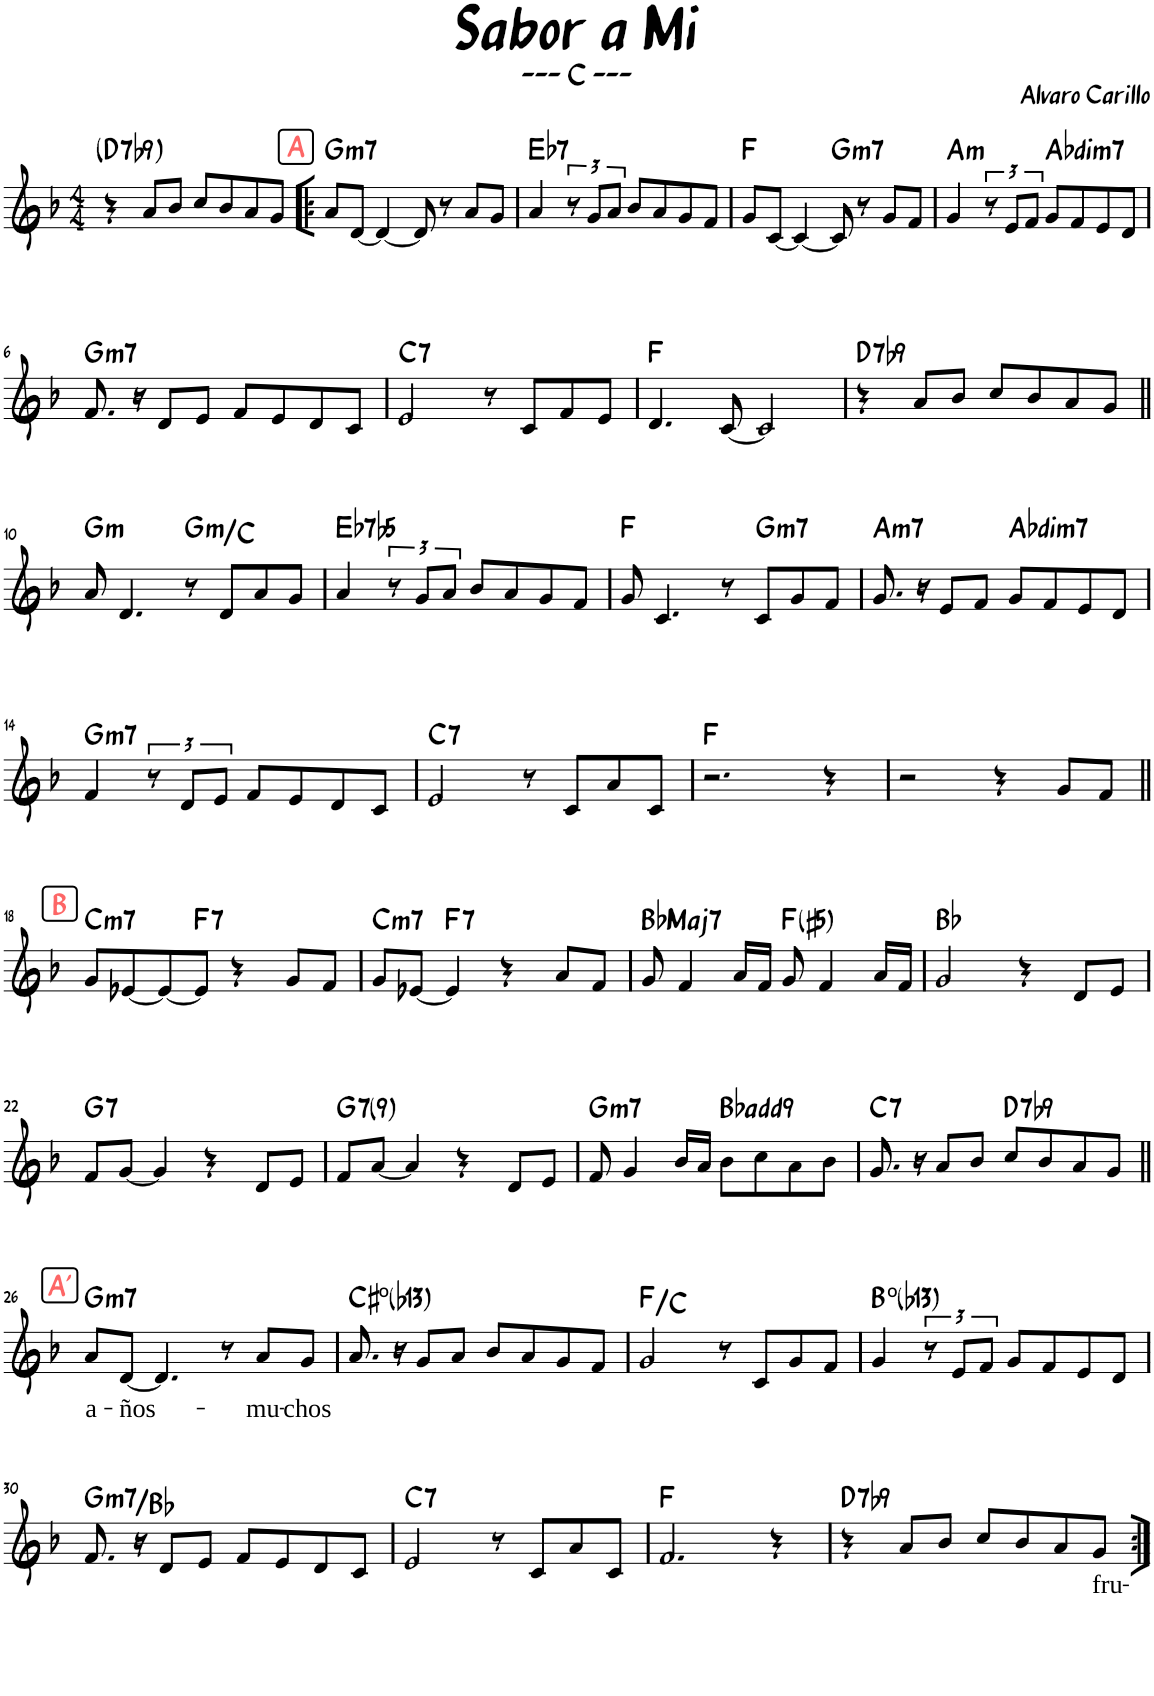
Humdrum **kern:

**kern	**text	**harte
*part1	*part1	*part1
*staff1	*staff1	*
*I"Oboe	*	*
*I'Ob.	*	*
*clefG2	*	*
*k[b-]	*	*
*M4/4	*	*
=1	=1	=1
!	!	!LO:H:kt=7
4r	.	D:7(b9)
8a/L	.	.
8b-/J	.	.
8cc/L	.	.
8b-/	.	.
8a/	.	.
8g/J	.	.
!!LO:REH:place=s1:a:B:rj:color=#FD6666:fs=14:t=A
=2!|:	=2!|:	=2!|:
!	!	!LO:H:kt=m7
8a/L	.	G:min7
[8d/J	.	.
4d/_	.	.
8d/]	.	.
8r	.	.
8a/L	.	.
8g/J	.	.
=3	=3	=3
!	!	!LO:H:kt=7
4a/	.	Eb:7
12r	.	.
12g/L	.	.
12a/J	.	.
8b-/L	.	.
8a/	.	.
8g/	.	.
8f/J	.	.
=4	=4	=4
8g/L	.	F:maj
[8c/J	.	.
4c/_	.	.
!	!	!LO:H:kt=m7
8c/]	.	G:min7
8r	.	.
8g/L	.	.
8f/J	.	.
=5	=5	=5
!	!	!LO:H:kt=m
4g/	.	A:min
12r	.	.
12e/L	.	.
12f/J	.	.
!	!	!LO:H:kt=dim7
8g/L	.	Ab:dim7
8f/	.	.
8e/	.	.
8d/J	.	.
!!LO:LB:g=z
=6	=6	=6
!	!	!LO:H:kt=m7
8.f/	.	G:min7
16r	.	.
8d/L	.	.
8e/J	.	.
8f/L	.	.
8e/	.	.
8d/	.	.
8c/J	.	.
=7	=7	=7
!	!	!LO:H:kt=7
2e/	.	C:7
8r	.	.
8c/L	.	.
8f/	.	.
8e/J	.	.
=8	=8	=8
4.d/	.	F:maj
[8c/	.	.
2c/]	.	.
=9	=9	=9
!	!	!LO:H:kt=7
4r	.	D:7(b9)
8a/L	.	.
8b-/J	.	.
8cc/L	.	.
8b-/	.	.
8a/	.	.
8g/J	.	.
!!LO:LB:g=z
=10||	=10||	=10||
!	!	!LO:H:kt=m
8a/	.	G:min
4.d/	.	.
!	!	!LO:H:kt=m
8r	.	G:min/4
8d/L	.	.
8a/	.	.
8g/J	.	.
=11	=11	=11
!	!	!LO:H:kt=7
4a/	.	Eb:(3,b5,b7)
12r	.	.
12g/L	.	.
12a/J	.	.
8b-/L	.	.
8a/	.	.
8g/	.	.
8f/J	.	.
=12	=12	=12
8g/	.	F:maj
4.c/	.	.
8r	.	.
!	!	!LO:H:kt=m7
8c/L	.	G:min7
8g/	.	.
8f/J	.	.
=13	=13	=13
!	!	!LO:H:kt=m7
8.g/	.	A:min7
16r	.	.
8e/L	.	.
8f/J	.	.
!	!	!LO:H:kt=dim7
8g/L	.	Ab:dim7
8f/	.	.
8e/	.	.
8d/J	.	.
!!LO:LB:g=z
=14	=14	=14
!	!	!LO:H:kt=m7
4f/	.	G:min7
12r	.	.
12d/L	.	.
12e/J	.	.
8f/L	.	.
8e/	.	.
8d/	.	.
8c/J	.	.
=15	=15	=15
!	!	!LO:H:kt=7
2e/	.	C:7
8r	.	.
8c/L	.	.
8a/	.	.
8c/J	.	.
=16	=16	=16
2.r	.	F:maj
4r	.	.
=17	=17	=17
2r	.	.
4r	.	.
8g/L	.	.
8f/J	.	.
!!LO:LB:g=z
!!LO:REH:place=s1:a:B:rj:color=#FD6666:fs=14:t=B
=18||	=18||	=18||
!	!	!LO:H:kt=m7
8g/L	.	C:min7
[8e-X/	.	.
8e-/_	.	.
!	!	!LO:H:kt=7
8e-/J]	.	F:7
4r	.	.
8g/L	.	.
8f/J	.	.
=19	=19	=19
!	!	!LO:H:kt=m7
8g/L	.	C:min7
[8e-X/J	.	.
!	!	!LO:H:kt=7
4e-/]	.	F:7
4r	.	.
8a/L	.	.
8f/J	.	.
=20	=20	=20
!	!	!LO:H:kt=Maj7
8g/	.	Bb:maj7
4f/	.	.
16a/LL	.	.
16f/JJ	.	.
8g/	.	F:(3,#5)
4f/	.	.
16a/LL	.	.
16f/JJ	.	.
=21	=21	=21
2g/	.	Bb:maj
4r	.	.
8d/L	.	.
8e/J	.	.
!!LO:LB:g=z
=22	=22	=22
!	!	!LO:H:kt=7
8f/L	.	G:7
[8g/J	.	.
4g/]	.	.
4r	.	.
8d/L	.	.
8e/J	.	.
=23	=23	=23
!	!	!LO:H:kt=7
8f/L	.	G:7(9)
[8a/J	.	.
4a/]	.	.
4r	.	.
8d/L	.	.
8e/J	.	.
=24	=24	=24
!	!	!LO:H:kt=m7
8f/	.	G:min7
4g/	.	.
16b-/LL	.	.
16a/JJ	.	.
8b-\L	.	Bb:maj(9)
8cc\	.	.
8a\	.	.
8b-\J	.	.
=25	=25	=25
!	!	!LO:H:kt=7
8.g/	.	C:7
16r	.	.
8a/L	.	.
8b-/J	.	.
!	!	!LO:H:kt=7
8cc/L	.	D:7(b9)
8b-/	.	.
8a/	.	.
8g/J	.	.
!!LO:LB:g=z
!!LO:REH:place=s1:a:B:rj:color=#FD6666:fs=14:t=A'
=26||	=26||	=26||
!	!LO:LY:b	!LO:H:kt=m7
8a/L	-a-	G:min7
!	!LO:LY:b	!
[8d/J	-ños-	.
4.d/]	.	.
8r	.	.
!	!LO:LY:b	!
8a/L	-mu-	.
!	!LO:LY:b	!
8g/J	-chos	.
=27	=27	=27
!	!	!LO:H:kt=º
8.a/	.	.
16r	.	.
8g/L	.	.
8a/J	.	.
8b-/L	.	.
8a/	.	.
8g/	.	.
8f/J	.	.
=28	=28	=28
2g/	.	F:maj/5
8r	.	.
8c/L	.	.
8g/	.	.
8f/J	.	.
=29	=29	=29
!	!	!LO:H:kt=º
4g/	.	.
12r	.	.
12e/L	.	.
12f/J	.	.
8g/L	.	.
8f/	.	.
8e/	.	.
8d/J	.	.
!!LO:LB:g=z
=30	=30	=30
!	!	!LO:H:kt=m7
8.f/	.	G:min7/b3
16r	.	.
8d/L	.	.
8e/J	.	.
8f/L	.	.
8e/	.	.
8d/	.	.
8c/J	.	.
=31	=31	=31
!	!	!LO:H:kt=7
2e/	.	C:7
8r	.	.
8c/L	.	.
8a/	.	.
8c/J	.	.
=32	=32	=32
2.f/	.	F:maj
4r	.	.
=33	=33	=33
!	!	!LO:H:kt=7
4r	.	D:7(b9)
8a/L	.	.
8b-/J	.	.
8cc/L	.	.
8b-/	.	.
8a/	.	.
!	!LO:LY:b	!
8g/J	-fru-	.
=:|!	=:|!	=:|!
*-	*-	*-
